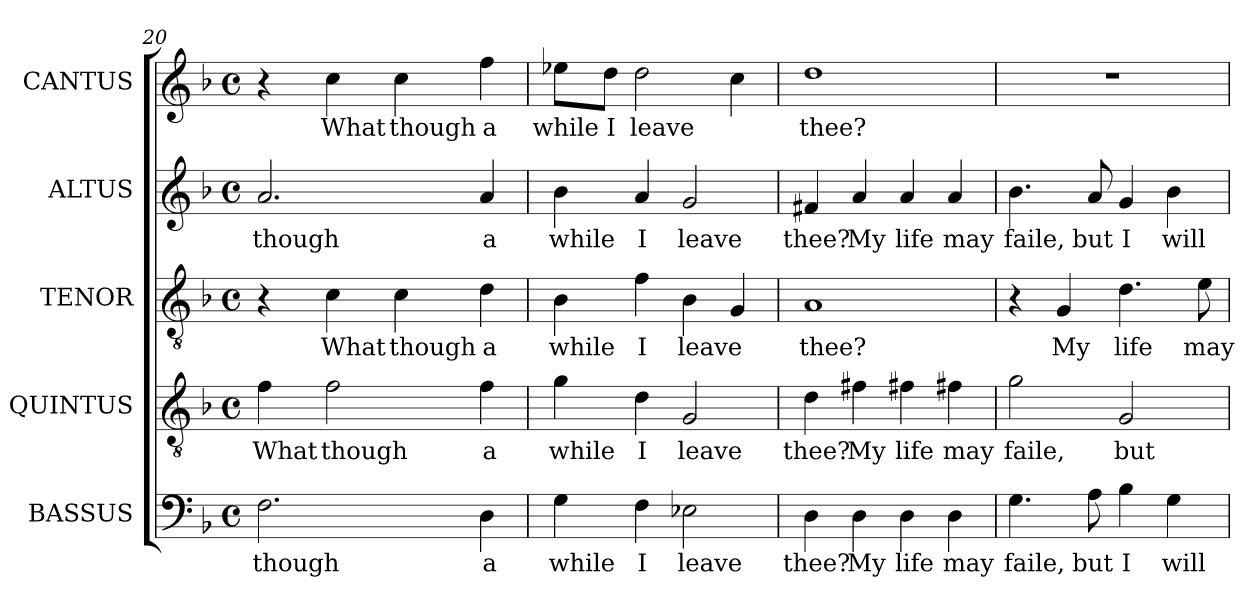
**kern	**text	**kern	**text	**kern	**text	**kern	**text	**kern	**text
*part5	*part5	*part4	*part4	*part3	*part3	*part2	*part2	*part1	*part1
*staff5	*staff5	*staff4	*staff4	*staff3	*staff3	*staff2	*staff2	*staff1	*staff1
*I"BASSUS	*	*I"QUINTUS	*	*I"TENOR	*	*I"ALTUS	*	*I"CANTUS	*
*I'B	*	*I'T	*	*	*	*	*	*I'S	*
*clefF4	*	*clefGv2	*	*clefGv2	*	*clefG2	*	*clefG2	*
*	*	*ITrd7c12	*	*ITrd7c12	*	*	*	*	*
*k[b-]	*	*k[b-]	*	*k[b-]	*	*k[b-]	*	*k[b-]	*
*d:	*	*d:	*	*d:	*	*d:	*	*d:	*
*M4/4	*	*M4/4	*	*M4/4	*	*M4/4	*	*M4/4	*
*met(c)	*	*met(c)	*	*met(c)	*	*met(c)	*	*met(c)	*
=20	=20	=20	=20	=20	=20	=20	=20	=20	=20
!	!LO:LY:b:color=#000000	!	!	!	!	!	!	!	!
!	!	!	!LO:LY:b:color=#000000	!	!	!	!	!	!
!	!	!	!	!	!	!	!LO:LY:b:color=#000000	!	!
2.Fi\	though	4Fi\	What	4r	.	2.ai/	though	4r	.
!	!	!	!LO:LY:b:color=#000000	!	!	!	!	!	!
!	!	!	!	!	!LO:LY:b:color=#000000	!	!	!	!
!	!	!	!	!	!	!	!	!	!LO:LY:b:color=#000000
.	.	2Fi\	though	4Ci\	What	.	.	4cci\	What
!	!	!	!	!	!LO:LY:b:color=#000000	!	!	!	!
!	!	!	!	!	!	!	!	!	!LO:LY:b:color=#000000
.	.	.	.	4Ci\	though	.	.	4cci\	though
!	!LO:LY:b:color=#000000	!	!	!	!	!	!	!	!
!	!	!	!LO:LY:b:color=#000000	!	!	!	!	!	!
!	!	!	!	!	!LO:LY:b:color=#000000	!	!	!	!
!	!	!	!	!	!	!	!LO:LY:b:color=#000000	!	!
!	!	!	!	!	!	!	!	!	!LO:LY:b:color=#000000
4Di\	a	4Fi\	a	4Di\	a	4ai/	a	4ffi\	a
=21	=21	=21	=21	=21	=21	=21	=21	=21	=21
!	!LO:LY:b:color=#000000	!	!	!	!	!	!	!	!
!	!	!	!LO:LY:b:color=#000000	!	!	!	!	!	!
!	!	!	!	!	!LO:LY:b:color=#000000	!	!	!	!
!	!	!	!	!	!	!	!LO:LY:b:color=#000000	!	!
!	!	!	!	!	!	!	!	!	!LO:LY:b:color=#000000
4Gi\	while	4Gi\	while	4BB-i\	while	4b-i\	while	8ee-Xi\L	while
!	!	!	!	!	!	!	!	!	!LO:LY:b:color=#000000
.	.	.	.	.	.	.	.	8ddi\J	I
!	!LO:LY:b:color=#000000	!	!	!	!	!	!	!	!
!	!	!	!LO:LY:b:color=#000000	!	!	!	!	!	!
!	!	!	!	!	!LO:LY:b:color=#000000	!	!	!	!
!	!	!	!	!	!	!	!LO:LY:b:color=#000000	!	!
!	!	!	!	!	!	!	!	!	!LO:LY:b:color=#000000
4Fi\	I	4Di\	I	4Fi\	I	4ai/	I	2ddi\	leave
!	!LO:LY:b:color=#000000	!	!	!	!	!	!	!	!
!	!	!	!LO:LY:b:color=#000000	!	!	!	!	!	!
!	!	!	!	!	!LO:LY:b:color=#000000	!	!	!	!
!	!	!	!	!	!	!	!LO:LY:b:color=#000000	!	!
2E-Xi\	leave	2GGi/	leave	4BB-i\	leave	2gi/	leave	.	.
.	.	.	.	4GGi/	.	.	.	4cci\	.
=22	=22	=22	=22	=22	=22	=22	=22	=22	=22
!	!LO:LY:b:color=#000000	!	!	!	!	!	!	!	!
!	!	!	!LO:LY:b:color=#000000	!	!	!	!	!	!
!	!	!	!	!	!LO:LY:b:color=#000000	!	!	!	!
!	!	!	!	!	!	!	!LO:LY:b:color=#000000	!	!
!	!	!	!	!	!	!	!	!	!LO:LY:b:color=#000000
4Di\	thee?	4Di\	thee?	1AAi	thee?	4f#Xi/	thee?	1ddi	thee?
!	!LO:LY:b:color=#000000	!	!	!	!	!	!	!	!
!	!	!	!LO:LY:b:color=#000000	!	!	!	!	!	!
!	!	!	!	!	!	!	!LO:LY:b:color=#000000	!	!
4Di\	My	4F#Xi\	My	.	.	4ai/	My	.	.
!	!LO:LY:b:color=#000000	!	!	!	!	!	!	!	!
!	!	!	!LO:LY:b:color=#000000	!	!	!	!	!	!
!	!	!	!	!	!	!	!LO:LY:b:color=#000000	!	!
4Di\	life	4F#Xi\	life	.	.	4ai/	life	.	.
!	!LO:LY:b:color=#000000	!	!	!	!	!	!	!	!
!	!	!	!LO:LY:b:color=#000000	!	!	!	!	!	!
!	!	!	!	!	!	!	!LO:LY:b:color=#000000	!	!
4Di\	may	4F#Xi\	may	.	.	4ai/	may	.	.
=23	=23	=23	=23	=23	=23	=23	=23	=23	=23
!	!LO:LY:b:color=#000000	!	!	!	!	!	!	!	!
!	!	!	!LO:LY:b:color=#000000	!	!	!	!	!	!
!	!	!	!	!	!	!	!LO:LY:b:color=#000000	!	!
4.Gi\	faile,	2Gi\	faile,	4r	.	4.b-i\	faile,	1r	.
!	!	!	!	!	!LO:LY:b:color=#000000	!	!	!	!
.	.	.	.	4GGi/	My	.	.	.	.
!	!LO:LY:b:color=#000000	!	!	!	!	!	!	!	!
!	!	!	!	!	!	!	!LO:LY:b:color=#000000	!	!
8Ai\	but	.	.	.	.	8ai/	but	.	.
!	!LO:LY:b:color=#000000	!	!	!	!	!	!	!	!
!	!	!	!LO:LY:b:color=#000000	!	!	!	!	!	!
!	!	!	!	!	!LO:LY:b:color=#000000	!	!	!	!
!	!	!	!	!	!	!	!LO:LY:b:color=#000000	!	!
4B-i\	I	2GGi/	but	4.Di\	life	4gi/	I	.	.
!	!LO:LY:b:color=#000000	!	!	!	!	!	!	!	!
!	!	!	!	!	!	!	!LO:LY:b:color=#000000	!	!
4Gi\	will	.	.	.	.	4b-i\	will	.	.
!	!	!	!	!	!LO:LY:b:color=#000000	!	!	!	!
.	.	.	.	8Ei\	may	.	.	.	.
=	=	=	=	=	=	=	=	=	=
*-	*-	*-	*-	*-	*-	*-	*-	*-	*-
